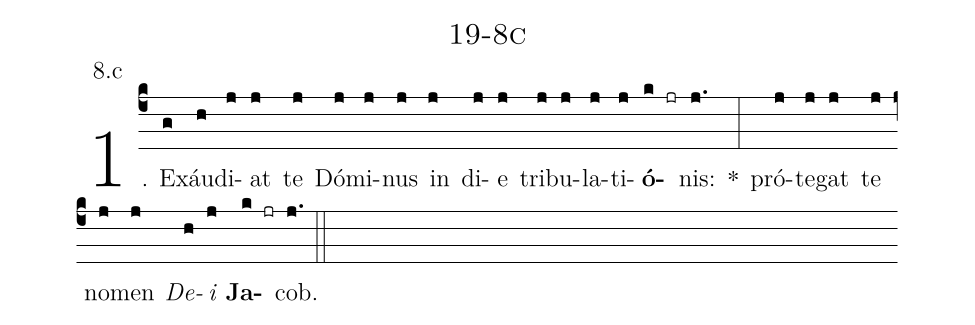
name: 19-8c;
annotation: 8.c;
%%
(c4)1. Ex(g)áu(h)di(j)at(j) te(j) Dó(j)mi(j)nus(j) in(j) di(j)e(j) tri(j)bu(j)la(j)ti(j)<b>ó</b>(k jr)nis:(j.) *(:) pró(j)te(j)gat(j) te(j) no(j)men(j) <i>De</i>(h)<i>i</i>(j) <b>Ja</b>(k jr)cob.(j.) (::)
